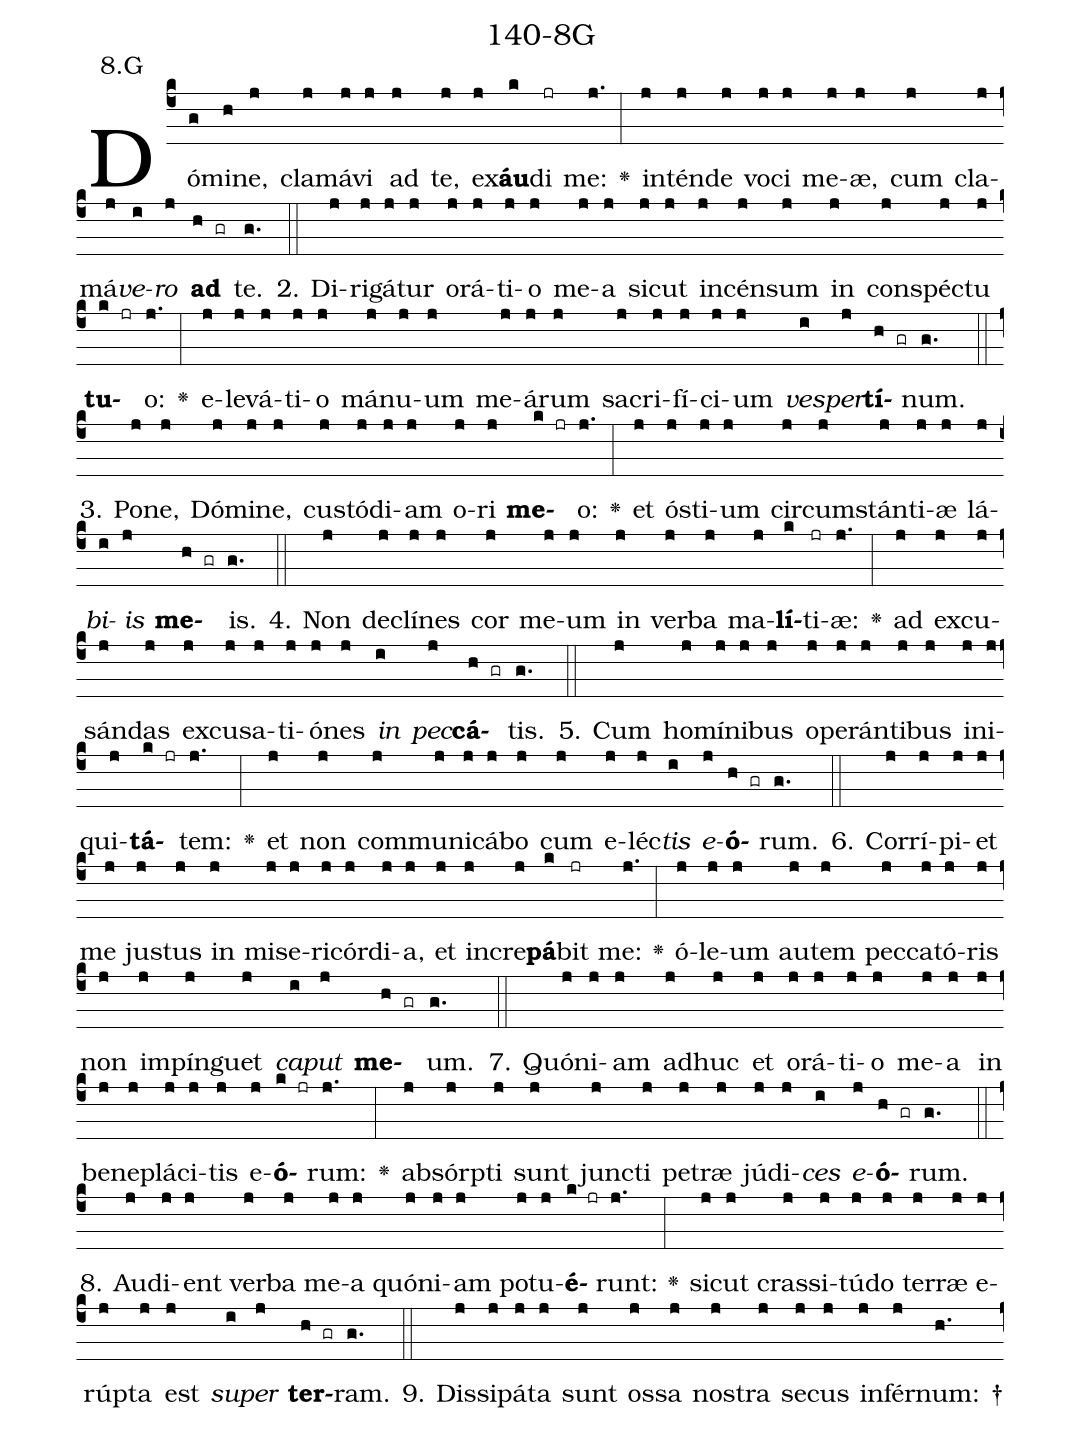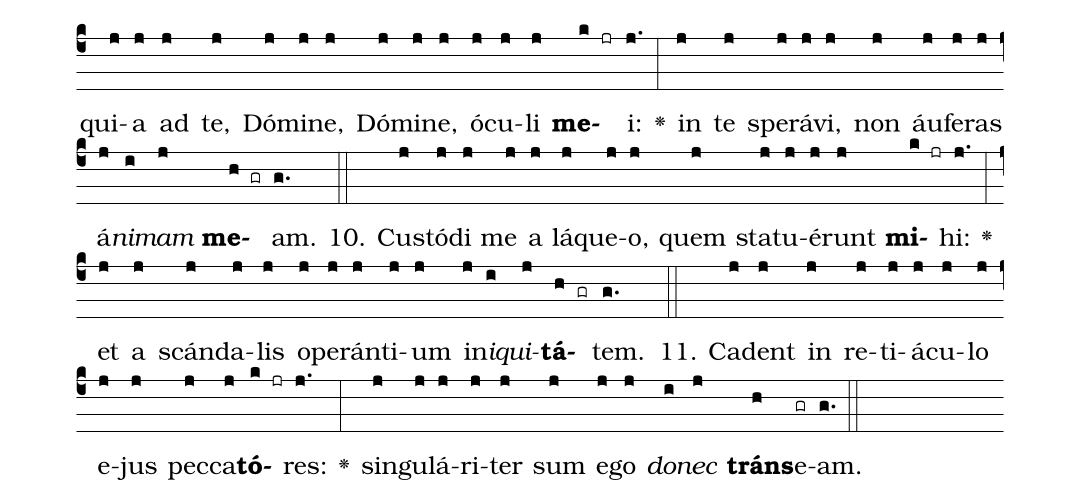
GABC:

name: 140-8G;
annotation: 8.G;
%%
(c4)Dó(g)mi(h)ne,(j) cla(j)má(j)vi(j) ad(j) te,(j) ex(j)<b>áu</b>(k)di(jr) me:(j.) <v>\greheightstar</v>(:) in(j)tén(j)de(j) vo(j)ci(j) me(j)æ,(j) cum(j) cla(j)má(j)<i>ve</i>(i)<i>ro</i>(j) <b>ad</b>(h gr) te.(g.) (::)
2. Di(j)ri(j)gá(j)tur(j) o(j)rá(j)ti(j)o(j) me(j)a(j) sic(j)ut(j) in(j)cén(j)sum(j) in(j) con(j)spéc(j)tu(j) <b>tu</b>(k jr)o:(j.) <v>\greheightstar</v>(:) e(j)le(j)vá(j)ti(j)o(j) má(j)nu(j)um(j) me(j)á(j)rum(j) sa(j)cri(j)fí(j)ci(j)um(j) <i>ves</i>(i)<i>per</i>(j)<b>tí</b>(h gr)num.(g.) (::)
3. Po(j)ne,(j) Dó(j)mi(j)ne,(j) cus(j)tó(j)di(j)am(j) o(j)ri(j) <b>me</b>(k jr)o:(j.) <v>\greheightstar</v>(:) et(j) ós(j)ti(j)um(j) cir(j)cum(j)stán(j)ti(j)æ(j) lá(j)<i>bi</i>(i)<i>is</i>(j) <b>me</b>(h gr)is.(g.) (::)
4. Non(j) de(j)clí(j)nes(j) cor(j) me(j)um(j) in(j) ver(j)ba(j) ma(j)<b>lí</b>(k)ti(jr)æ:(j.) <v>\greheightstar</v>(:) ad(j) ex(j)cu(j)sán(j)das(j) ex(j)cu(j)sa(j)ti(j)ó(j)nes(j) <i>in</i>(i) <i>pec</i>(j)<b>cá</b>(h gr)tis.(g.) (::)
5. Cum(j) ho(j)mí(j)ni(j)bus(j) o(j)pe(j)rán(j)ti(j)bus(j) in(j)i(j)qui(j)<b>tá</b>(k jr)tem:(j.) <v>\greheightstar</v>(:) et(j) non(j) com(j)mu(j)ni(j)cá(j)bo(j) cum(j) e(j)léc(j)<i>tis</i>(i) <i>e</i>(j)<b>ó</b>(h gr)rum.(g.) (::)
6. Cor(j)rí(j)pi(j)et(j) me(j) jus(j)tus(j) in(j) mi(j)se(j)ri(j)cór(j)di(j)a,(j) et(j) in(j)cre(j)<b>pá</b>(k)bit(jr) me:(j.) <v>\greheightstar</v>(:) ó(j)le(j)um(j) au(j)tem(j) pec(j)ca(j)tó(j)ris(j) non(j) im(j)pín(j)guet(j) <i>ca</i>(i)<i>put</i>(j) <b>me</b>(h gr)um.(g.) (::)
7. Quón(j)i(j)am(j) ad(j)huc(j) et(j) o(j)rá(j)ti(j)o(j) me(j)a(j) in(j) be(j)ne(j)plá(j)ci(j)tis(j) e(j)<b>ó</b>(k jr)rum:(j.) <v>\greheightstar</v>(:) ab(j)sórp(j)ti(j) sunt(j) junc(j)ti(j) pe(j)træ(j) jú(j)di(j)<i>ces</i>(i) <i>e</i>(j)<b>ó</b>(h gr)rum.(g.) (::)
8. Au(j)di(j)ent(j) ver(j)ba(j) me(j)a(j) quón(j)i(j)am(j) pot(j)u(j)<b>é</b>(k jr)runt:(j.) <v>\greheightstar</v>(:) sic(j)ut(j) cras(j)si(j)tú(j)do(j) ter(j)ræ(j) e(j)rúp(j)ta(j) est(j) <i>su</i>(i)<i>per</i>(j) <b>ter</b>(h gr)ram.(g.) (::)
9. Dis(j)si(j)pá(j)ta(j) sunt(j) os(j)sa(j) nos(j)tra(j) se(j)cus(j) in(j)fér(j)num: †(h.) qui(j)a(j) ad(j) te,(j) Dó(j)mi(j)ne,(j) Dó(j)mi(j)ne,(j) ó(j)cu(j)li(j) <b>me</b>(k jr)i:(j.) <v>\greheightstar</v>(:) in(j) te(j) spe(j)rá(j)vi,(j) non(j) áu(j)fe(j)ras(j) á(j)<i>ni</i>(i)<i>mam</i>(j) <b>me</b>(h gr)am.(g.) (::)
10. Cus(j)tó(j)di(j) me(j) a(j) lá(j)que(j)o,(j) quem(j) sta(j)tu(j)é(j)runt(j) <b>mi</b>(k jr)hi:(j.) <v>\greheightstar</v>(:) et(j) a(j) scán(j)da(j)lis(j) o(j)pe(j)rán(j)ti(j)um(j) in(j)<i>i</i>(i)<i>qui</i>(j)<b>tá</b>(h gr)tem.(g.) (::)
11. Ca(j)dent(j) in(j) re(j)ti(j)á(j)cu(j)lo(j) e(j)jus(j) pec(j)ca(j)<b>tó</b>(k jr)res:(j.) <v>\greheightstar</v>(:) sin(j)gu(j)lá(j)ri(j)ter(j) sum(j) e(j)go(j) <i>do</i>(i)<i>nec</i>(j) <b>tráns</b>(h)e(gr)am.(g.) (::)
